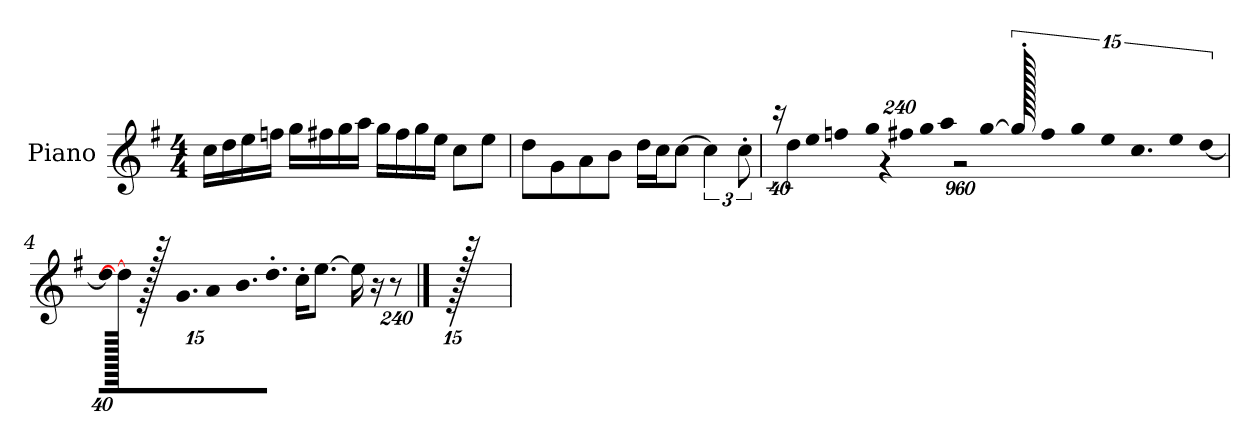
**kern
*part1
*staff1
*I"Piano
*I'P-no
*clefG2
*k[f#]
*M4/4
*MM90
=1
16cc\LL
16dd\
16ee\
16ffn\JJ
16gg\LL
16ff#X\
16gg\
16aa\JJ
16gg\LL
16ff#\
16gg\
16ee\JJ
8cc\L
8ee\J
=2
8dd\L
8g\
8a\
8b\J
16dd\LL
16cc\J
[8cc\J
6cc\]
12cc'\
=3
!LO:N:vis=32
*^
640%23r	1920ryy
.	4dd'\
!LO:N:vis=16	!
1920%137ee/LL	.
!LO:N:vis=32	!
640%23ffn/K	.
!LO:N:vis=16	!
1920%137gg/	.
!LO:N:vis=16	!
1920%137ff#X/	.
.	4r
!LO:N:vis=16	!
1920%137gg/	.
!LO:N:vis=32	!
640%23aa/K	.
[384%41gg/J	.
1920gg'/]	.
*Xbrackettup	*
20ff#/LL	1920%959r
20gg/	.
20ee/J	.
10.cc/	.
10ee/	.
[1920%191dd/J	.
*v	*v
!!LO:LB:g=z
=4
!LO:N:vis=32
640%23dd\KLL]
1920dd/_
1920r
!LO:N:vis=16.
960%103g\J
!LO:N:vis=8
960%137a\
!LO:N:vis=16.
960%103b\L
!LO:N:vis=16.
960%103dd'\JJ
16cc'\KL
[8.ee\J
16ee\]
16r
1920%239r
==5
1920r
=
*-
